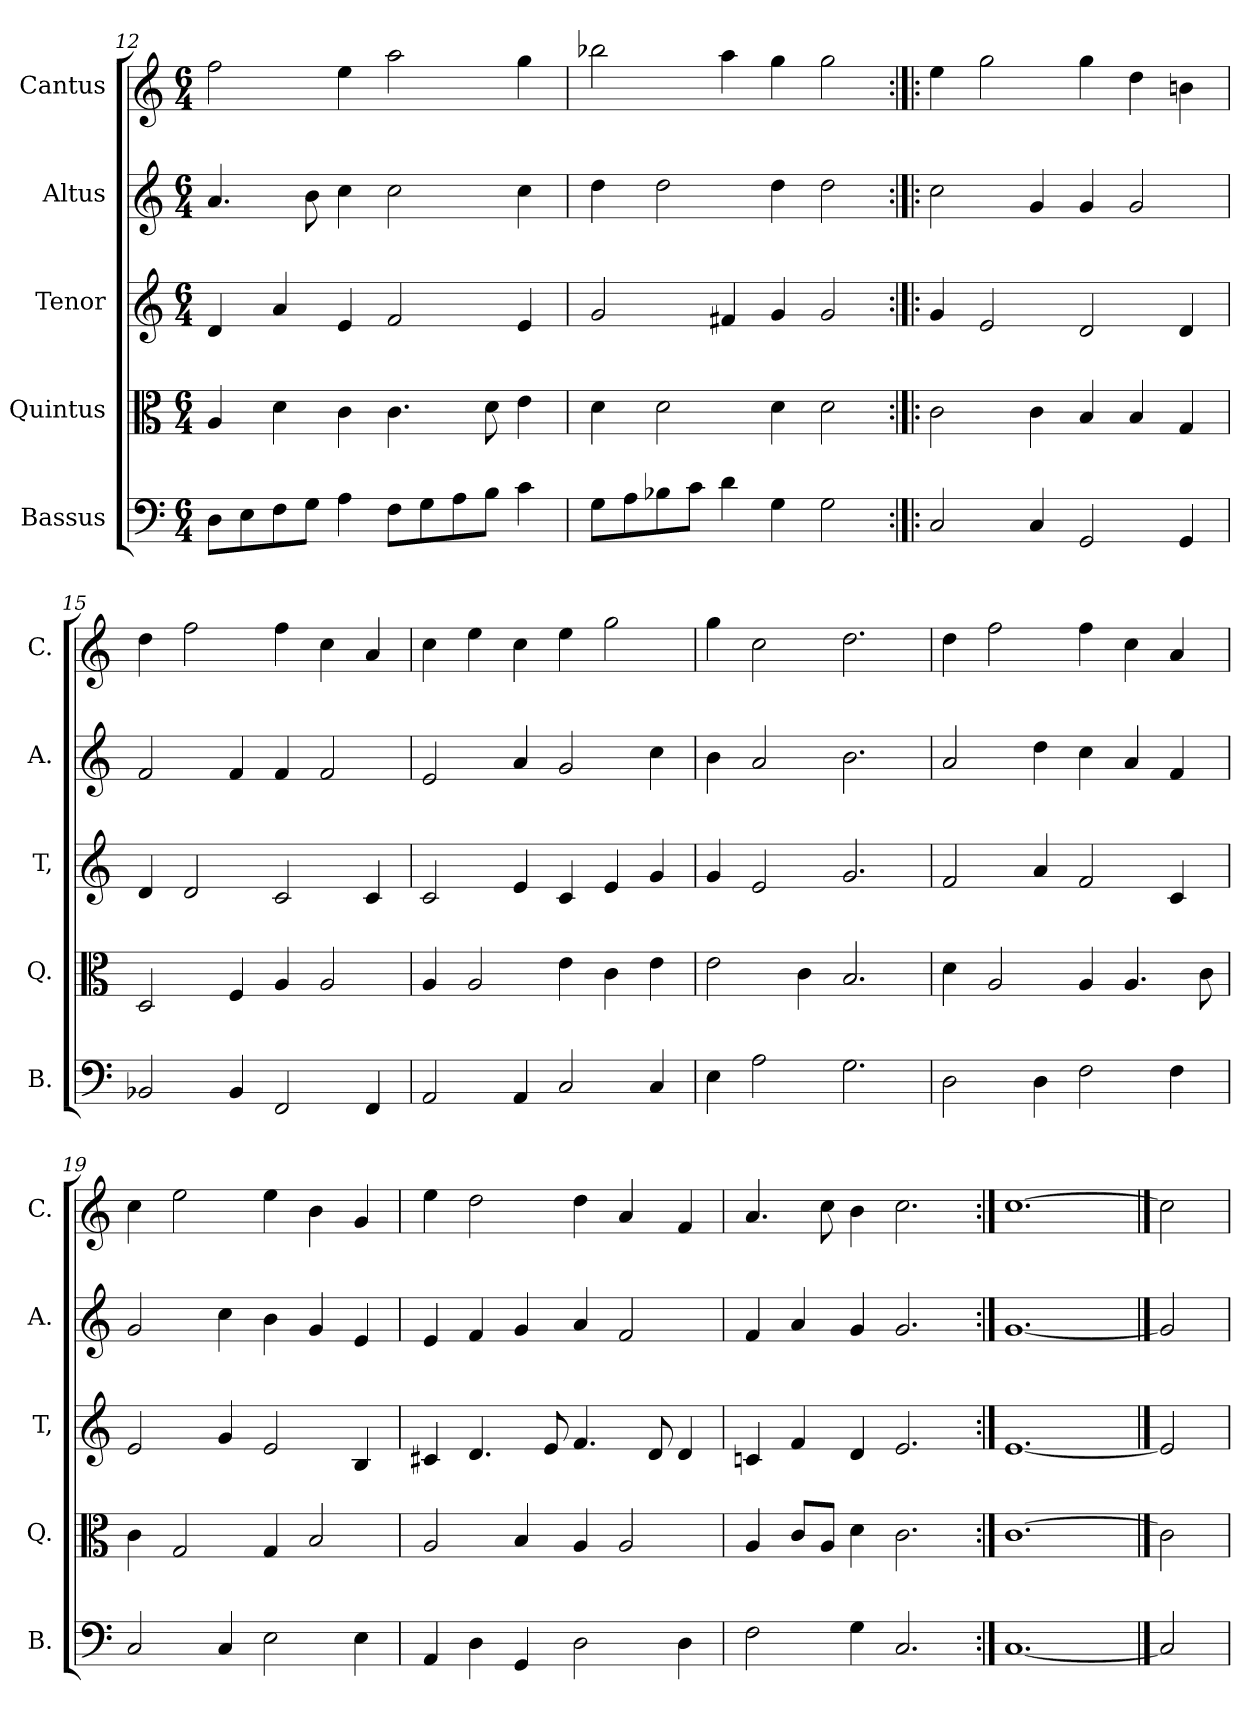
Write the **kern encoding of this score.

**kern	**kern	**kern	**kern	**kern
*part5	*part4	*part3	*part2	*part1
*staff5	*staff4	*staff3	*staff2	*staff1
*I"Bassus	*I"Quintus	*I"Tenor	*I"Altus	*I"Cantus
*I'B.	*I'Q.	*I'T,	*I'A.	*I'C.
*clefF4	*clefC3	*clefG2	*clefG2	*clefG2
*k[]	*k[]	*k[]	*k[]	*k[]
*M6/4	*M6/4	*M6/4	*M6/4	*M6/4
=12	=12	=12	=12	=12
8D\L	4A/	4d/	4.a/	2ff\
8E\	.	.	.	.
8F\	4d\	4a/	.	.
8G\J	.	.	8b\	.
4A\	4c\	4e/	4cc\	4ee\
8F\L	4.c\	2f/	2cc\	2aa\
8G\	.	.	.	.
8A\	.	.	.	.
8B\J	8d\	.	.	.
4c\	4e\	4e/	4cc\	4gg\
=13	=13	=13	=13	=13
8G\L	4d\	2g/	4dd\	2bb-X\
8A\	.	.	.	.
8B-X\	2d\	.	2dd\	.
8c\J	.	.	.	.
4d\	.	4f#X/	.	4aa\
4G\	4d\	4g/	4dd\	4gg\
2G\	2d\	2g/	2dd\	2gg\
=14:|!|:	=14:|!|:	=14:|!|:	=14:|!|:	=14:|!|:
2C/	2c\	4g/	2cc\	4ee\
.	.	2e/	.	2gg\
4C/	4c\	.	4g/	.
2GG/	4B/	2d/	4g/	4gg\
.	4B/	.	2g/	4dd\
4GG/	4G/	4d/	.	4bn\
!!LO:LB:g=z
=15	=15	=15	=15	=15
2BB-X/	2D/	4d/	2f/	4dd\
.	.	2d/	.	2ff\
4BB-/	4F/	.	4f/	.
2FF/	4A/	2c/	4f/	4ff\
.	2A/	.	2f/	4cc\
4FF/	.	4c/	.	4a/
=16	=16	=16	=16	=16
2AA/	4A/	2c/	2e/	4cc\
.	2A/	.	.	4ee\
4AA/	.	4e/	4a/	4cc\
2C/	4e\	4c/	2g/	4ee\
.	4c\	4e/	.	2gg\
4C/	4e\	4g/	4cc\	.
=17	=17	=17	=17	=17
4E\	2e\	4g/	4b\	4gg\
2A\	.	2e/	2a/	2cc\
.	4c\	.	.	.
2.G\	2.B/	2.g/	2.b\	2.dd\
=18	=18	=18	=18	=18
2D\	4d\	2f/	2a/	4dd\
.	2A/	.	.	2ff\
4D\	.	4a/	4dd\	.
2F\	4A/	2f/	4cc\	4ff\
.	4.A/	.	4a/	4cc\
4F\	.	4c/	4f/	4a/
.	8c\	.	.	.
=19	=19	=19	=19	=19
2C/	4c\	2e/	2g/	4cc\
.	2G/	.	.	2ee\
4C/	.	4g/	4cc\	.
2E\	4G/	2e/	4b\	4ee\
.	2B/	.	4g/	4b\
4E\	.	4B/	4e/	4g/
=20	=20	=20	=20	=20
4AA/	2A/	4c#X/	4e/	4ee\
4D\	.	4.d/	4f/	2dd\
4GG/	4B/	.	4g/	.
.	.	8e/	.	.
2D\	4A/	4.f/	4a/	4dd\
.	2A/	.	2f/	4a/
.	.	8d/	.	.
4D\	.	4d/	.	4f/
=21	=21	=21	=21	=21
2F\	4A/	4cn/	4f/	4.a/
.	8c/L	4f/	4a/	.
.	8A/J	.	.	8cc\
4G\	4d\	4d/	4g/	4b\
2.C/	2.c\	2.e/	2.g/	2.cc\
=22:|!	=22:|!	=22:|!	=22:|!	=22:|!
[1.C	[1.c	[1.e	[1.g	[1.cc
==23	==23	==23	==23	==23
2C]	2c]	2e]	2g]	2cc]
=	=	=	=	=
*-	*-	*-	*-	*-
